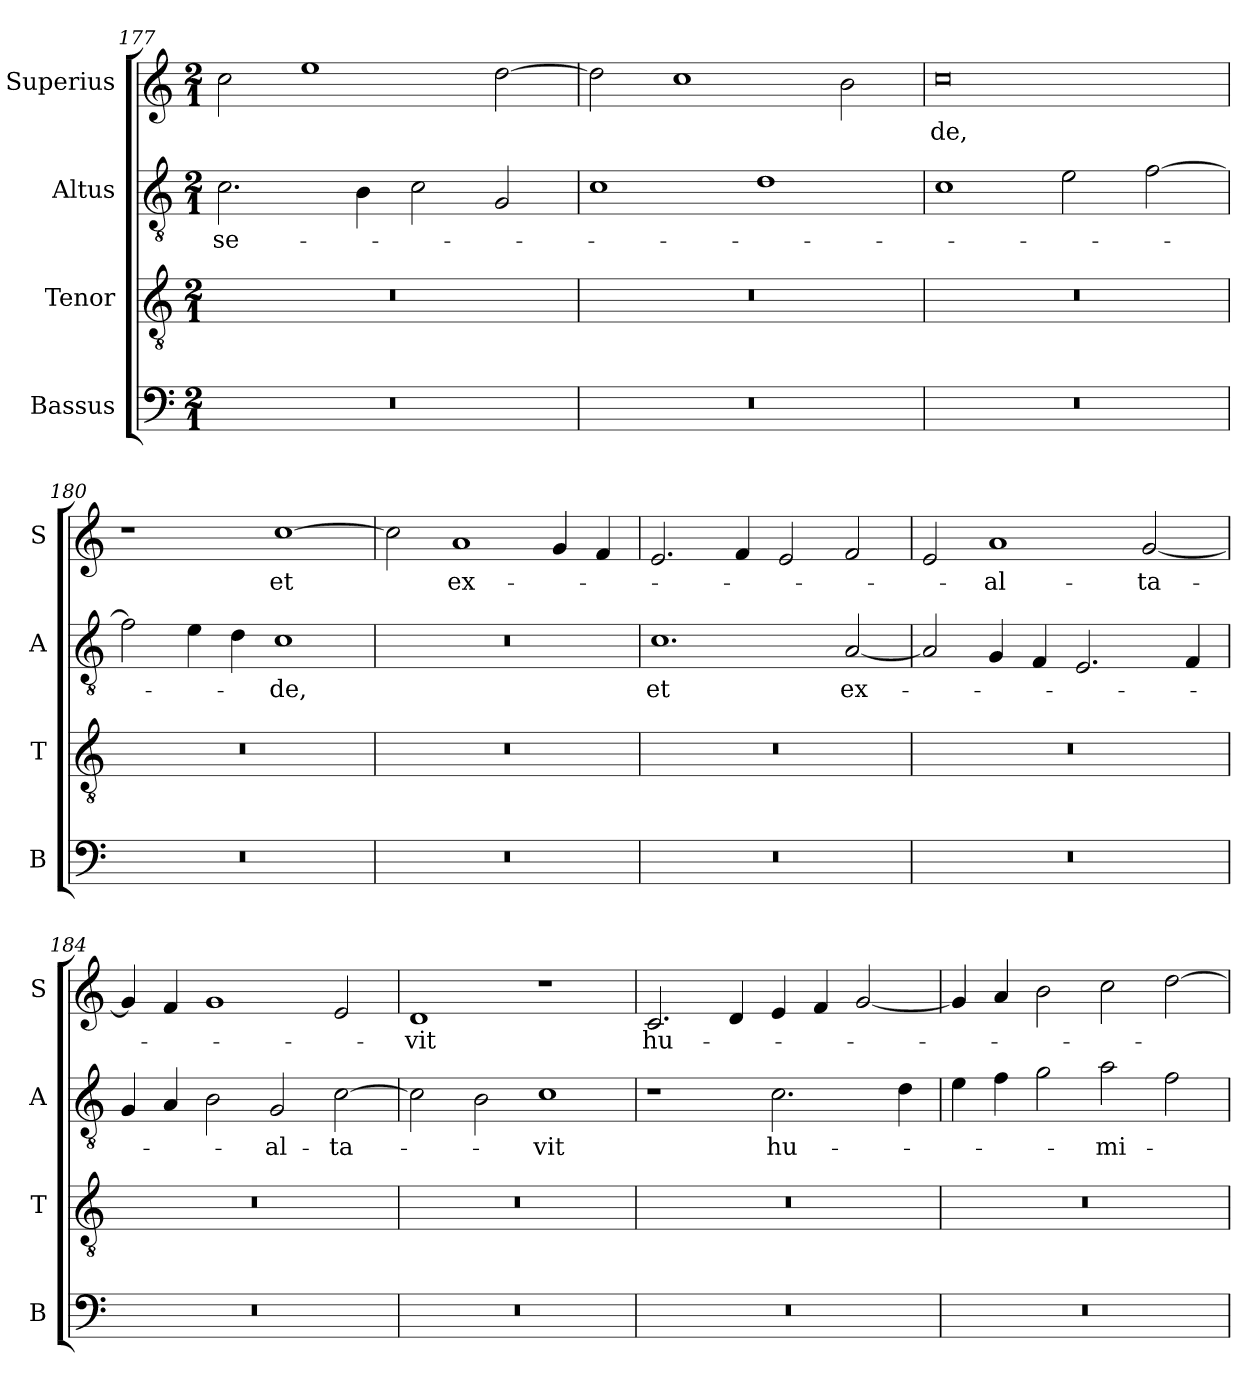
**kern	**kern	**kern	**text	**kern	**text
*part4	*part3	*part2	*part2	*part1	*part1
*staff4	*staff3	*staff2	*staff2	*staff1	*staff1
*I"Bassus	*I"Tenor	*I"Altus	*	*I"Superius	*
*I'B	*I'T	*I'A	*	*I'S	*
*clefF4	*clefGv2	*clefGv2	*	*clefG2	*
*k[]	*k[]	*k[]	*	*k[]	*
*M2/1	*M2/1	*M2/1	*	*M2/1	*
=177	=177	=177	=177	=177	=177
0r	0r	2.c	se-	2cc	.
.	.	.	.	1ee	.
.	.	4B	.	.	.
.	.	2c	.	.	.
.	.	2G	.	[2dd	.
=178	=178	=178	=178	=178	=178
0r	0r	1c	.	2dd]	.
.	.	.	.	1cc	.
.	.	1d	.	.	.
.	.	.	.	2b	.
=179	=179	=179	=179	=179	=179
0r	0r	1c	.	0cc	-de,
.	.	2e	.	.	.
.	.	[2f	.	.	.
=180	=180	=180	=180	=180	=180
0r	0r	2f]	.	1r	.
.	.	4e	.	.	.
.	.	4d	.	.	.
.	.	1c	-de,	[1cc	et
=181	=181	=181	=181	=181	=181
0r	0r	0r	.	2cc]	.
.	.	.	.	1a	ex-
.	.	.	.	4g	.
.	.	.	.	4f	.
=182	=182	=182	=182	=182	=182
0r	0r	1.c	et	2.e	.
.	.	.	.	4f	.
.	.	.	.	2e	.
.	.	[2A	ex-	2f	.
=183	=183	=183	=183	=183	=183
0r	0r	2A]	.	2e	.
.	.	4G	.	1a	-al-
.	.	4F	.	.	.
.	.	2.E	.	.	.
.	.	.	.	[2g	-ta-
.	.	4F	.	.	.
=184	=184	=184	=184	=184	=184
0r	0r	4G	.	4g]	.
.	.	4A	.	4f	.
.	.	2B	.	1g	.
.	.	2G	-al-	.	.
.	.	[2c	-ta-	2e	.
=185	=185	=185	=185	=185	=185
0r	0r	2c]	.	1d	-vit
.	.	2B	.	.	.
.	.	1c	-vit	1r	.
=186	=186	=186	=186	=186	=186
0r	0r	1r	.	2.c	hu-
.	.	.	.	4d	.
.	.	2.c	hu-	4e	.
.	.	.	.	4f	.
.	.	.	.	[2g	.
.	.	4d	.	.	.
=187	=187	=187	=187	=187	=187
0r	0r	4e	.	4g]	.
.	.	4f	.	4a	.
.	.	2g	.	2b	.
.	.	2a	-mi-	2cc	.
.	.	2f	.	[2dd	.
=	=	=	=	=	=
*-	*-	*-	*-	*-	*-
